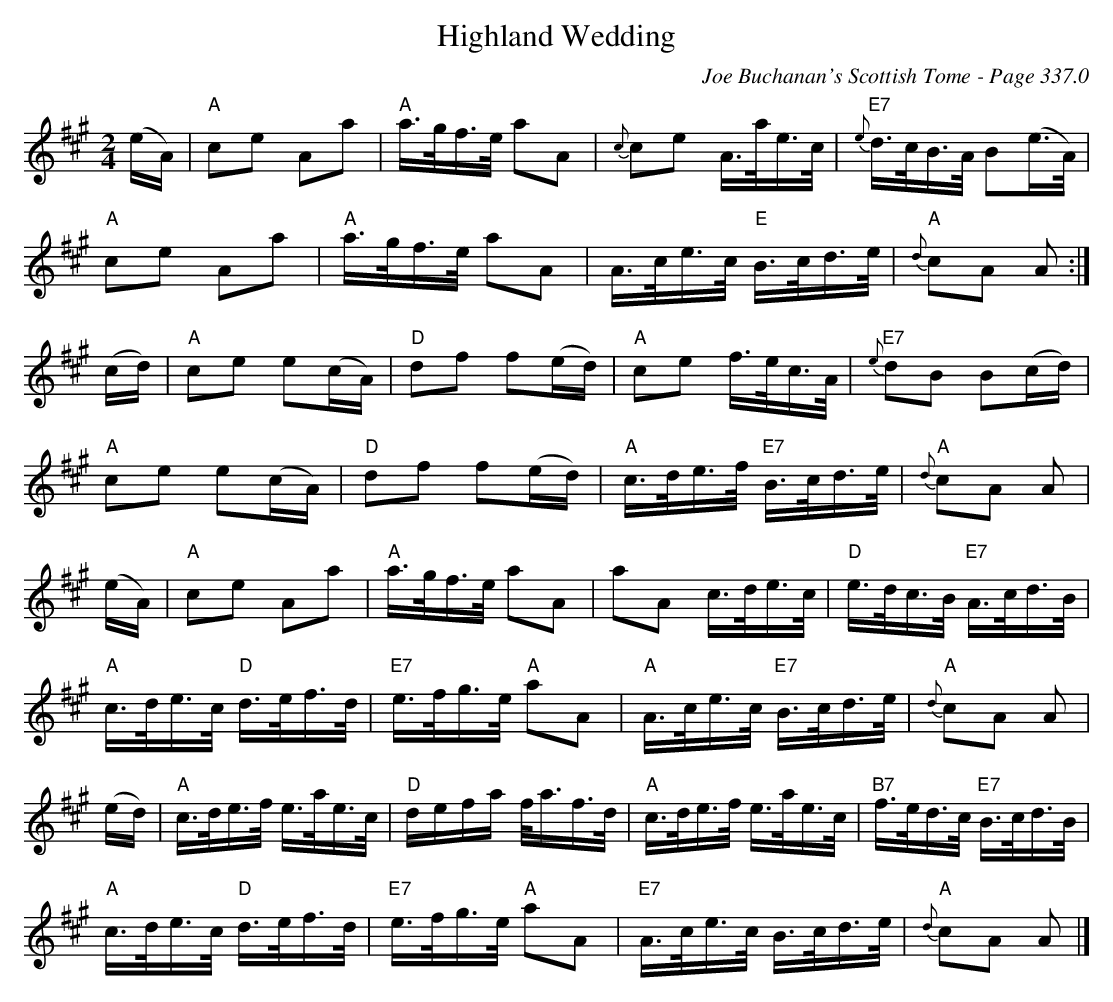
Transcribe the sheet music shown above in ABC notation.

X:1
T:Highland Wedding
C:Joe Buchanan's Scottish Tome - Page 337.0
L:1/16
M:2/4
K:A
(eA) | "A" c2e2 A2a2 | "A" a>gf>e a2A2 | {c}c2e2 A>ae>c | "E7" {e}d>cB>A B2(e>A) |
"A" c2e2 A2a2 | "A" a>gf>e a2A2 | A>ce>c "E" B>cd>e | "A" {d}c2A2 A2 :|
(cd) | "A" c2e2 e2(cA) | "D" d2f2 f2(ed) | "A" c2e2 f>ec>A | "E7" {e}d2B2 B2(cd) |
"A" c2e2 e2(cA) | "D" d2f2 f2(ed) | "A" c>de>f "E7" B>cd>e | "A" {d}c2A2 A2 |
(eA) | "A" c2e2 A2a2 | "A" a>gf>e a2A2 | a2A2 c>de>c | "D" e>dc>B "E7" A>cd>B |
"A" c>de>c "D" d>ef1>d | "E7" e>fg>e "A" a2A2 | "A" A>ce>c "E7" B>cd>e | "A" {d}c2A2 A2 |
(ed) | "A" c>de>f e>ae>c | "D" defa f<af>d | "A" c>de>f e>ae>c | "B7" f>ed>c "E7" B>cd>B |
"A" c>de>c "D" d>ef>d | "E7" e>fg>e "A" a2A2 | "E7" A>ce>c B>cd>e | "A" {d}c2A2 A2 |]
